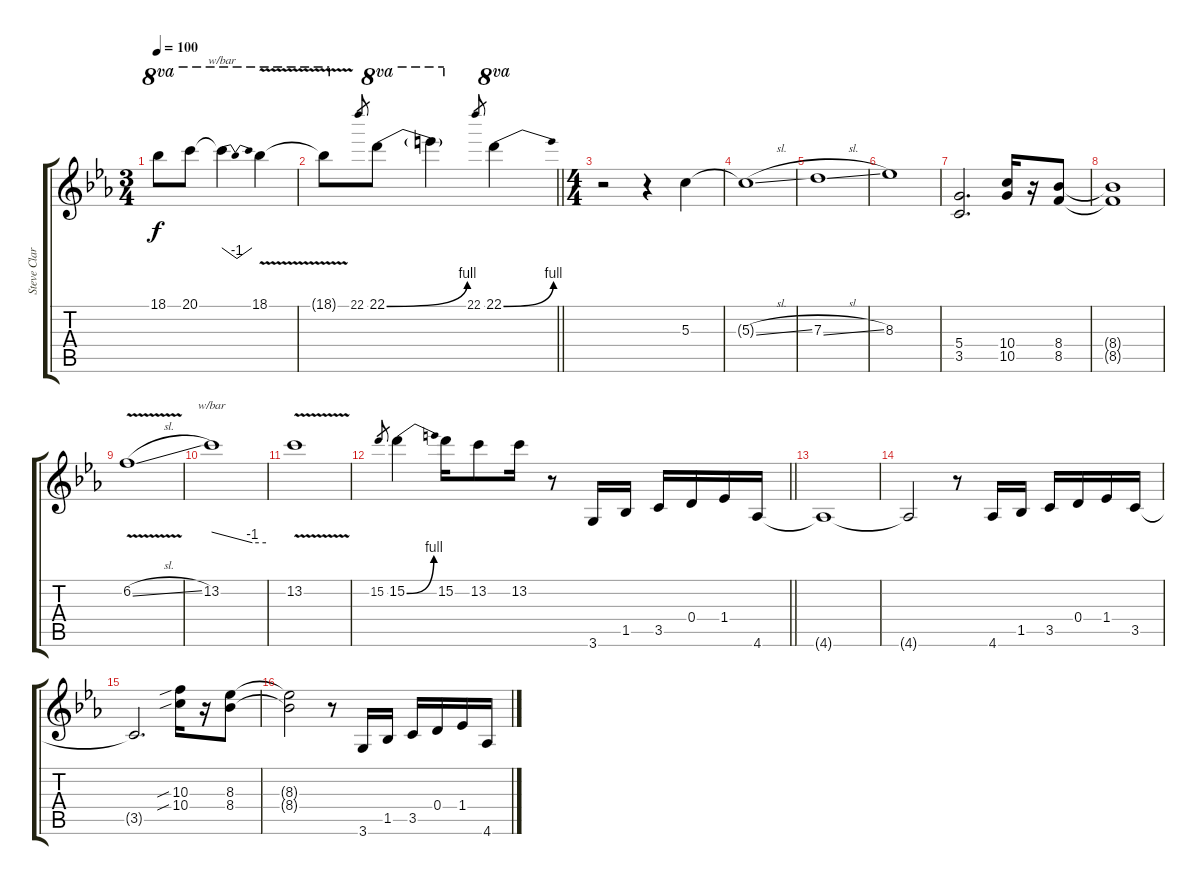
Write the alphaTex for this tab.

\track ("Steve Clark" "Steve Clar") {instrument distortionguitar}
\staff {score tabs}
\tuning (E4 B3 G3 D3 A2 E2) {hide}
\ts (3 4)
\tempo 100
\clef g2
\ks cminor
18.1{t}.8{ot 8va dy f} 20.1.8{ot 8va} 20.1{t}.4{tbe (dip default 0 0 30 -4 60 0) ot 8va} 18.1{v}.4{ot 8va} |
\barLineRight lightlight
18.1{t}.8{ot 8va} 22.1.8{gr} 22.1{be (bend 0 0 60 4)}.8{ot 8va} 22.1{t}.4{ot 8va} 22.1.8{gr} 22.1{be (bend 0 0 60 4)}.4{ot 8va} |
\ts (4 4)
r.2 r.4 5.3.4 |
5.3{sl t}.1 |
7.3{sl}.1 |
8.3.1 |
(5.4 3.5).2{d} (10.4 10.5).16 r.16 (8.4 8.5).8 |
(8.4{t} 8.5{t}).1 |
6.2{v sl}.1 |
13.2.1{tbe (custom default 0 0 45 -4 60 -4)} |
13.2{v}.1 |
\barLineRight lightlight
15.2.8{gr} 15.2{be (bend 0 0 60 4)}.4 15.2.16 13.2.8 13.2.16 r.8 3.6.16 1.5.16 3.5.16 0.4.16 1.4.16 4.6.16 |
4.6{t}.1 |
4.6{t}.2 r.8 4.6.16 1.5.16 3.5.16 0.4.16 1.4.16 3.5.16 |
3.5{t}.2{d} (10.3{sib} 10.4{sib}).16 r.16 (8.3 8.4).8 |
(8.3{t} 8.4{t}).2 r.8 3.6.16 1.5.16 3.5.16 0.4.16 1.4.16 4.6.16
